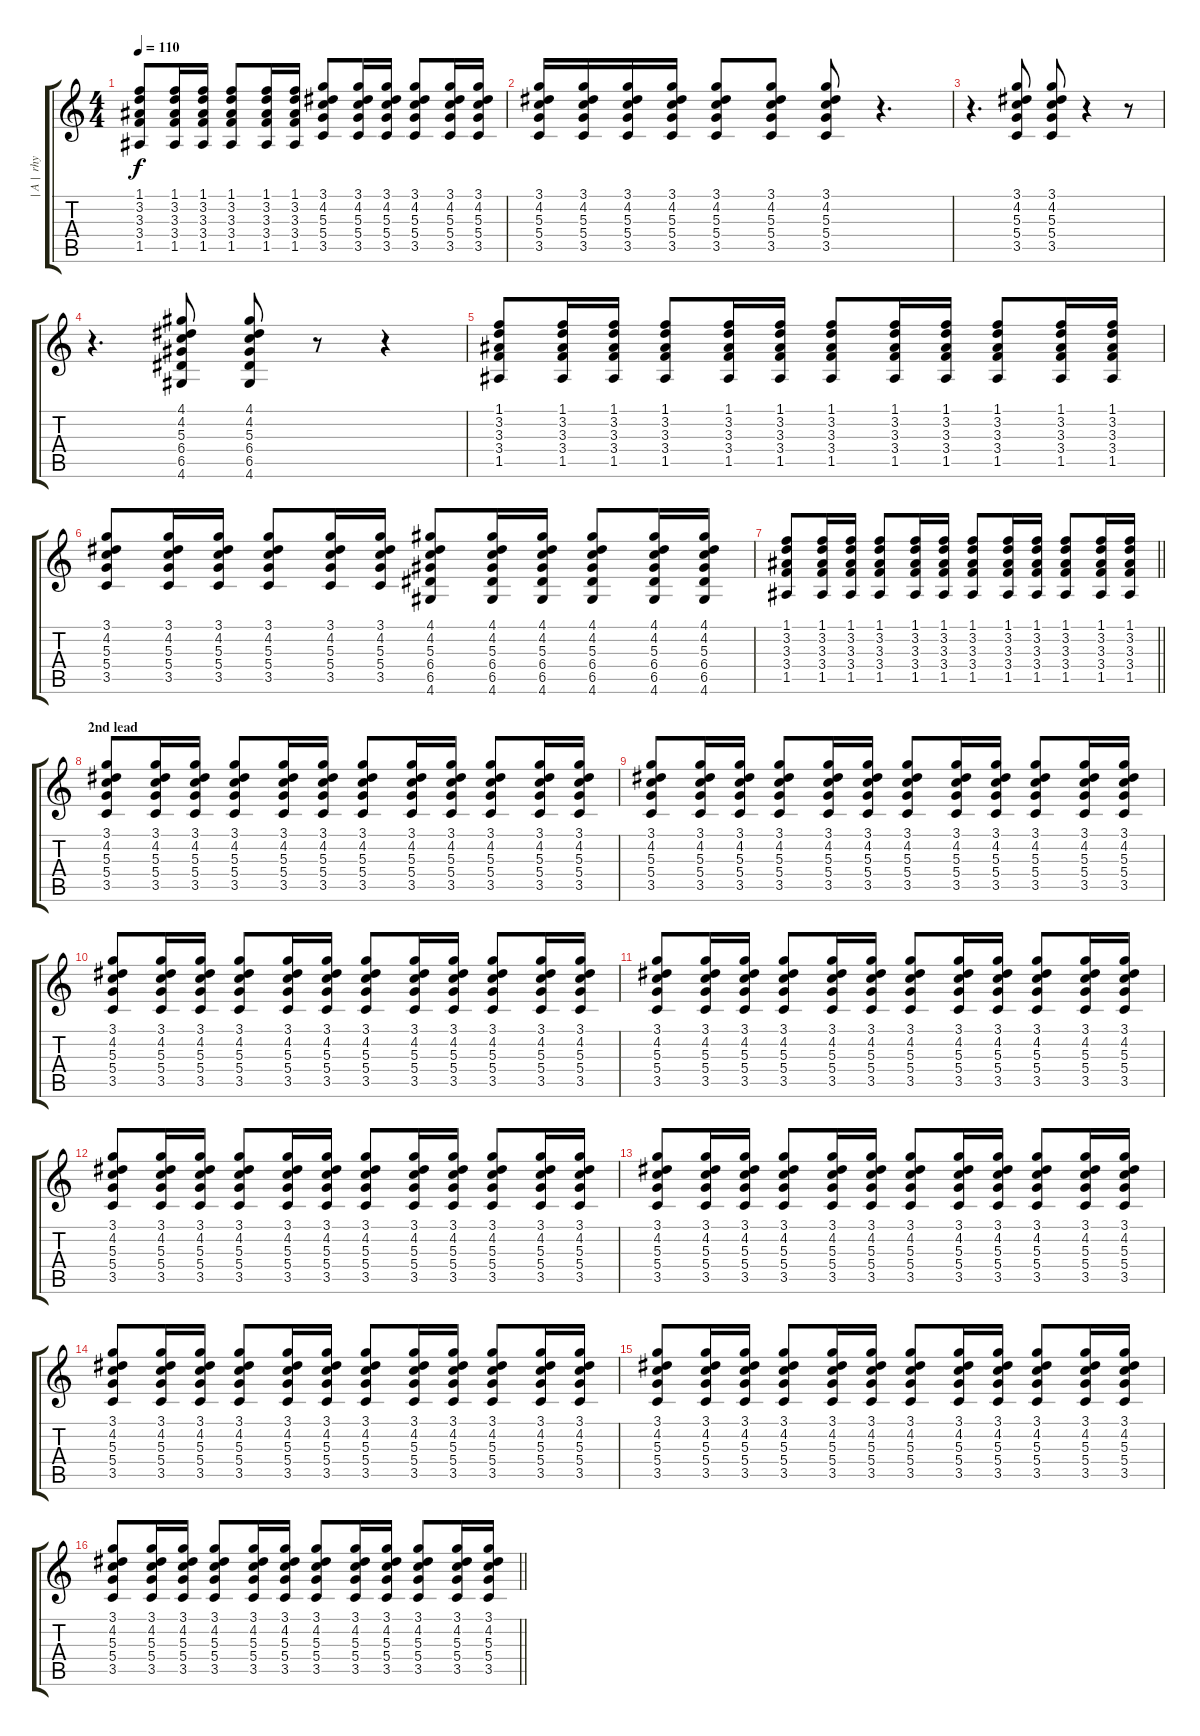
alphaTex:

\track ("| A |  rhythm" "| A |  rhy") {instrument electricguitarclean}
\staff {score tabs}
\tuning (E4 B3 G3 D3 A2 E2) {hide}
\ts (4 4)
\tempo 110
\clef g2
\ks c
(1.1 3.2 3.3 3.4 1.5).8{dy f} (1.1 3.2 3.3 3.4 1.5).16 (1.1 3.2 3.3 3.4 1.5).16 (1.1 3.2 3.3 3.4 1.5).8 (1.1 3.2 3.3 3.4 1.5).16 (1.1 3.2 3.3 3.4 1.5).16 (3.1 4.2 5.3 5.4 3.5).8 (3.1 4.2 5.3 5.4 3.5).16 (3.1 4.2 5.3 5.4 3.5).16 (3.1 4.2 5.3 5.4 3.5).8 (3.1 4.2 5.3 5.4 3.5).16 (3.1 4.2 5.3 5.4 3.5).16 |
(3.1 4.2 5.3 5.4 3.5).16 (3.1 4.2 5.3 5.4 3.5).16 (3.1 4.2 5.3 5.4 3.5).16 (3.1 4.2 5.3 5.4 3.5).16 (3.1 4.2 5.3 5.4 3.5).8 (3.1 4.2 5.3 5.4 3.5).8 (3.1 4.2 5.3 5.4 3.5).8 r.4{d} |
r.4{d} (3.1 4.2 5.3 5.4 3.5).8 (3.1 4.2 5.3 5.4 3.5).8 r.4 r.8 |
r.4{d} (4.1 4.2 5.3 6.4 6.5 4.6).8 (4.1 4.2 5.3 6.4 6.5 4.6).8 r.8 r.4 |
(1.1 3.2 3.3 3.4 1.5).8 (1.1 3.2 3.3 3.4 1.5).16 (1.1 3.2 3.3 3.4 1.5).16 (1.1 3.2 3.3 3.4 1.5).8 (1.1 3.2 3.3 3.4 1.5).16 (1.1 3.2 3.3 3.4 1.5).16 (1.1 3.2 3.3 3.4 1.5).8 (1.1 3.2 3.3 3.4 1.5).16 (1.1 3.2 3.3 3.4 1.5).16 (1.1 3.2 3.3 3.4 1.5).8 (1.1 3.2 3.3 3.4 1.5).16 (1.1 3.2 3.3 3.4 1.5).16 |
(3.1 4.2 5.3 5.4 3.5).8 (3.1 4.2 5.3 5.4 3.5).16 (3.1 4.2 5.3 5.4 3.5).16 (3.1 4.2 5.3 5.4 3.5).8 (3.1 4.2 5.3 5.4 3.5).16 (3.1 4.2 5.3 5.4 3.5).16 (4.1 4.2 5.3 6.4 6.5 4.6).8 (4.1 4.2 5.3 6.4 6.5 4.6).16 (4.1 4.2 5.3 6.4 6.5 4.6).16 (4.1 4.2 5.3 6.4 6.5 4.6).8 (4.1 4.2 5.3 6.4 6.5 4.6).16 (4.1 4.2 5.3 6.4 6.5 4.6).16 |
\barLineRight lightlight
(1.1 3.2 3.3 3.4 1.5).8 (1.1 3.2 3.3 3.4 1.5).16 (1.1 3.2 3.3 3.4 1.5).16 (1.1 3.2 3.3 3.4 1.5).8 (1.1 3.2 3.3 3.4 1.5).16 (1.1 3.2 3.3 3.4 1.5).16 (1.1 3.2 3.3 3.4 1.5).8 (1.1 3.2 3.3 3.4 1.5).16 (1.1 3.2 3.3 3.4 1.5).16 (1.1 3.2 3.3 3.4 1.5).8 (1.1 3.2 3.3 3.4 1.5).16 (1.1 3.2 3.3 3.4 1.5).16 |
\section ("" "2nd lead")
(3.1 4.2 5.3 5.4 3.5).8 (3.1 4.2 5.3 5.4 3.5).16 (3.1 4.2 5.3 5.4 3.5).16 (3.1 4.2 5.3 5.4 3.5).8 (3.1 4.2 5.3 5.4 3.5).16 (3.1 4.2 5.3 5.4 3.5).16 (3.1 4.2 5.3 5.4 3.5).8 (3.1 4.2 5.3 5.4 3.5).16 (3.1 4.2 5.3 5.4 3.5).16 (3.1 4.2 5.3 5.4 3.5).8 (3.1 4.2 5.3 5.4 3.5).16 (3.1 4.2 5.3 5.4 3.5).16 |
(3.1 4.2 5.3 5.4 3.5).8 (3.1 4.2 5.3 5.4 3.5).16 (3.1 4.2 5.3 5.4 3.5).16 (3.1 4.2 5.3 5.4 3.5).8 (3.1 4.2 5.3 5.4 3.5).16 (3.1 4.2 5.3 5.4 3.5).16 (3.1 4.2 5.3 5.4 3.5).8 (3.1 4.2 5.3 5.4 3.5).16 (3.1 4.2 5.3 5.4 3.5).16 (3.1 4.2 5.3 5.4 3.5).8 (3.1 4.2 5.3 5.4 3.5).16 (3.1 4.2 5.3 5.4 3.5).16 |
(3.1 4.2 5.3 5.4 3.5).8 (3.1 4.2 5.3 5.4 3.5).16 (3.1 4.2 5.3 5.4 3.5).16 (3.1 4.2 5.3 5.4 3.5).8 (3.1 4.2 5.3 5.4 3.5).16 (3.1 4.2 5.3 5.4 3.5).16 (3.1 4.2 5.3 5.4 3.5).8 (3.1 4.2 5.3 5.4 3.5).16 (3.1 4.2 5.3 5.4 3.5).16 (3.1 4.2 5.3 5.4 3.5).8 (3.1 4.2 5.3 5.4 3.5).16 (3.1 4.2 5.3 5.4 3.5).16 |
(3.1 4.2 5.3 5.4 3.5).8 (3.1 4.2 5.3 5.4 3.5).16 (3.1 4.2 5.3 5.4 3.5).16 (3.1 4.2 5.3 5.4 3.5).8 (3.1 4.2 5.3 5.4 3.5).16 (3.1 4.2 5.3 5.4 3.5).16 (3.1 4.2 5.3 5.4 3.5).8 (3.1 4.2 5.3 5.4 3.5).16 (3.1 4.2 5.3 5.4 3.5).16 (3.1 4.2 5.3 5.4 3.5).8 (3.1 4.2 5.3 5.4 3.5).16 (3.1 4.2 5.3 5.4 3.5).16 |
(3.1 4.2 5.3 5.4 3.5).8 (3.1 4.2 5.3 5.4 3.5).16 (3.1 4.2 5.3 5.4 3.5).16 (3.1 4.2 5.3 5.4 3.5).8 (3.1 4.2 5.3 5.4 3.5).16 (3.1 4.2 5.3 5.4 3.5).16 (3.1 4.2 5.3 5.4 3.5).8 (3.1 4.2 5.3 5.4 3.5).16 (3.1 4.2 5.3 5.4 3.5).16 (3.1 4.2 5.3 5.4 3.5).8 (3.1 4.2 5.3 5.4 3.5).16 (3.1 4.2 5.3 5.4 3.5).16 |
(3.1 4.2 5.3 5.4 3.5).8 (3.1 4.2 5.3 5.4 3.5).16 (3.1 4.2 5.3 5.4 3.5).16 (3.1 4.2 5.3 5.4 3.5).8 (3.1 4.2 5.3 5.4 3.5).16 (3.1 4.2 5.3 5.4 3.5).16 (3.1 4.2 5.3 5.4 3.5).8 (3.1 4.2 5.3 5.4 3.5).16 (3.1 4.2 5.3 5.4 3.5).16 (3.1 4.2 5.3 5.4 3.5).8 (3.1 4.2 5.3 5.4 3.5).16 (3.1 4.2 5.3 5.4 3.5).16 |
(3.1 4.2 5.3 5.4 3.5).8 (3.1 4.2 5.3 5.4 3.5).16 (3.1 4.2 5.3 5.4 3.5).16 (3.1 4.2 5.3 5.4 3.5).8 (3.1 4.2 5.3 5.4 3.5).16 (3.1 4.2 5.3 5.4 3.5).16 (3.1 4.2 5.3 5.4 3.5).8 (3.1 4.2 5.3 5.4 3.5).16 (3.1 4.2 5.3 5.4 3.5).16 (3.1 4.2 5.3 5.4 3.5).8 (3.1 4.2 5.3 5.4 3.5).16 (3.1 4.2 5.3 5.4 3.5).16 |
(3.1 4.2 5.3 5.4 3.5).8 (3.1 4.2 5.3 5.4 3.5).16 (3.1 4.2 5.3 5.4 3.5).16 (3.1 4.2 5.3 5.4 3.5).8 (3.1 4.2 5.3 5.4 3.5).16 (3.1 4.2 5.3 5.4 3.5).16 (3.1 4.2 5.3 5.4 3.5).8 (3.1 4.2 5.3 5.4 3.5).16 (3.1 4.2 5.3 5.4 3.5).16 (3.1 4.2 5.3 5.4 3.5).8 (3.1 4.2 5.3 5.4 3.5).16 (3.1 4.2 5.3 5.4 3.5).16 |
\barLineRight lightlight
(3.1 4.2 5.3 5.4 3.5).8 (3.1 4.2 5.3 5.4 3.5).16 (3.1 4.2 5.3 5.4 3.5).16 (3.1 4.2 5.3 5.4 3.5).8 (3.1 4.2 5.3 5.4 3.5).16 (3.1 4.2 5.3 5.4 3.5).16 (3.1 4.2 5.3 5.4 3.5).8 (3.1 4.2 5.3 5.4 3.5).16 (3.1 4.2 5.3 5.4 3.5).16 (3.1 4.2 5.3 5.4 3.5).8 (3.1 4.2 5.3 5.4 3.5).16 (3.1 4.2 5.3 5.4 3.5).16
